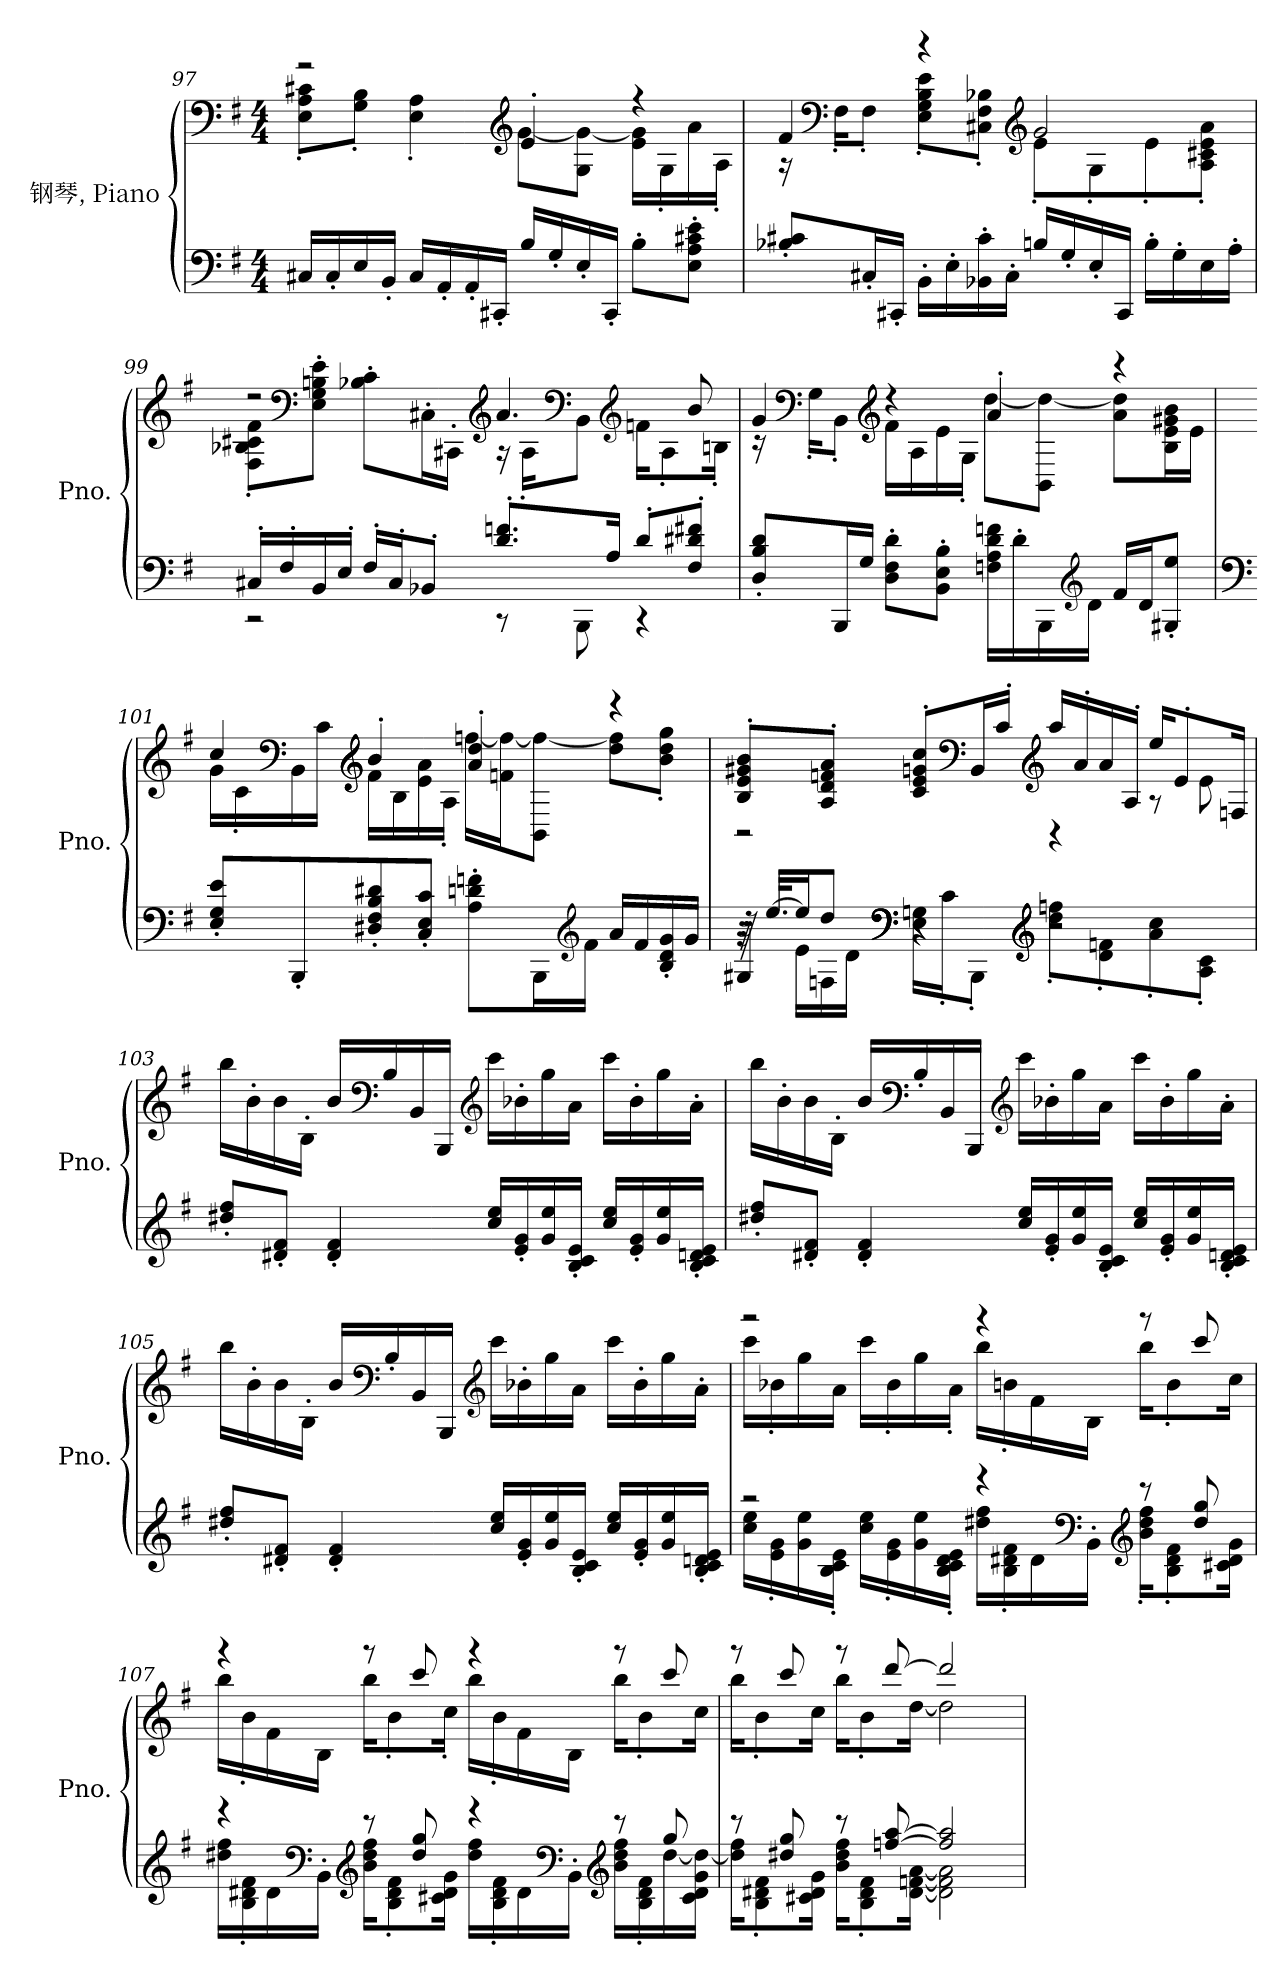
**kern	**kern
*part1	*part1
*staff2	*staff1
*I"钢琴, Piano	*
*I'Pno.	*
*clefF4	*clefF4
*k[f#]	*k[f#]
*M4/4	*M4/4
=97	=97
*	*^
16C#X/LL	2r	8E\' 8A\' 8c#X\'L
16C#'/	.	.
16E/	.	8G\' 8B\'J
16BB'/JJ	.	.
16C#/LL	.	4E\' 4A\'
16AA'/	.	.
16AA'/	.	.
16CC#X'/JJ	.	.
*	*clefG2	*
16B/LL	4e'/	[8g\L
16G'/	.	.
16E'/	.	8G\ 8g\_J
16CC#'/JJ	.	.
8B'\L	4r	16e\ 16g\]LL
.	.	16G'\
8E\' 8A\' 8c#X\' 8e\'J	.	16a\
.	.	16A'\JJ
!!LO:LB:g=z	!!
=98	=98	=98
8B-X/' 8c#X/'L	4f#/	16r
*	*clefF4	*
.	.	16F#'\KL
16C#X'/L	.	8F#'\J
16CC#X'/JJ	.	.
16BB'\LL	4r	8E\' 8G\' 8B\' 8e\'L
16E'\	.	.
16BB-X\' 16c#\'	.	8C#X\' 8F#\' 8B-X\'J
16C#'\JJ	.	.
*	*clefG2	*
16Bn/LL	2g/	8e'\L
16G'/	.	.
16E'/	.	8G'\
16CC#/JJ	.	.
16B'\LL	.	8e'\
16G'\	.	.
16E\	.	8A\' 8c#X\' 8e\' 8a\'J
16A'\JJ	.	.
!!LO:LB:g=z	!!
=99	=99	=99
*^	*	*
16C#X'/LL	2r	2r	8F#\' 8B-X\' 8c#X\' 8f#\'L
16F#'/	.	.	.
*	*	*clefF4	*
16BB/	.	.	8E\' 8G\' 8Bn\' 8e\'J
16E'/JJ	.	.	.
16F#'/LL	.	.	8B-X\' 8c#\'L
16C#'/J	.	.	.
8BB-X'/J	.	.	16C#X'\L
.	.	.	16CC#X'\JJ
*	*	*clefG2	*
8.d/' 8.fn/'L	8r	4.a/	16r
.	.	.	16A'\KL
*	*	*clefF4	*
.	8BBB\	.	8BB\J
16A/Jk	.	.	.
*	*	*clefG2	*
8d'/L	4r	.	16fn\KL
.	.	.	8A'\
8F#/' 8d#X/' 8f#X/'J	.	8b/	.
.	.	.	16Bn'\Jk
*v	*v	*	*
!!LO:LB:g=z	!!
=100	=100	=100
8D/' 8B/' 8d/'L	4g/	16r
*	*clefF4	*
.	.	16G'\KL
16BBB/L	.	8BB'\J
16G/JJ	.	.
*	*clefG2	*
8D\' 8F#\' 8d\'L	4r	16f#\LL
.	.	16A\
8BB\' 8E\' 8B\'J	.	16e\
.	.	16G'\JJ
16Fn\ 16A\ 16d\ 16fn\LL	4a'/	[8dd\L
16d'\	.	.
16BBB\	.	8BB\ 8dd\_J
*clefG2	*	*
16d\JJ	.	.
16f/LL	4r	8a\ 8dd\]L
16d/J	.	.
8G#X/' 8ee/'J	.	16B\ 16e\ 16g#X\ 16b\L
.	.	16e\JJ
=101	=101	=101
*clefF4	*	*
8E/' 8G/' 8e/'L	4cc/	16g\LL
.	.	16c'\
*	*clefF4	*
8BBB'/	.	16BB\
.	.	16c\JJ
*	*clefG2	*
8D#X/' 8F#/' 8B/' 8d#X/'	4b'/	16f#\LL
.	.	16B\
8C/' 8E/' 8c/'J	.	16e\ 16a\
.	.	16A'\JJ
8A\' 8dn\' 8fn\'L	4a/' 4dd/'	[16ffn\LL
.	.	16fn\ 16ff\_J
16BBB\L	.	8BB\ 8ff\_J
*clefG2	*	*
16f\JJ	.	.
16a/LL	4r	8dd\ 8ff\]L
16f/	.	.
16B/' 16d/' 16g/'	.	8b\' 8dd\' 8gg\'J
16g/JJ	.	.
!!LO:PB:g=z	!!
=102	=102	=102
*^	*	*
*	*^	*	*
64r	16r	4G#X'/	8B/' 8e/' 8g#X/' 8b/'L	2r
[32.ee/KLL	.	.	.	.
16ee/J]	16e\LL	.	.	.
8dd/J	16Fn\	.	8A/' 8d/' 8fn/' 8a/'J	.
.	16d\JJ	.	.	.
*clefF4	*	*	*	*
4r	16E\ 16Gn\LL	4r	8c/' 8e/' 8gn/' 8cc/'L	.
.	16c'\J	.	.	.
*	*	*	*clefF4	*
.	8BBB'\J	.	16BB/L	.
.	.	.	16c'/JJ	.
*clefG2	*	*	*clefG2	*
2r	8dd\' 8ffn\'L	2r	16aa/LL	4r
.	.	.	16a'/	.
.	8d\' 8fn\'	.	16a/	.
.	.	.	16A'/JJ	.
.	8a\' 8cc\'	.	16ee/KL	8r
.	.	.	8e'/	.
.	8A\' 8c\'J	.	.	8e\
.	.	.	16Fn/Jk	.
*v	*v	*v	*	*
*	*v	*v
!!LO:LB:g=z
=103	=103
8dd#X/' 8ff#/'L	16bb\LL
.	16b'\
8d#X/' 8f#/'J	16b\
.	16B'\JJ
4d#/' 4f#/'	16b/LL
*	*clefF4
.	16B/
.	16BB/
.	16BBB/JJ
*	*clefG2
16cc/ 16ee/LL	16ccc\LL
16e/' 16g/'	16b-X'\
16g/ 16ee/	16gg\
16B/' 16c/' 16e/'JJ	16a\JJ
16cc/ 16ee/LL	16ccc\LL
16e/' 16g/'	16b-'\
16g/ 16ee/	16gg\
16B/' 16c/' 16dn/' 16e/'JJ	16a'\JJ
=104	=104
8dd#X/' 8ff#/'L	16bb\LL
.	16b'\
8d#X/' 8f#/'J	16b\
.	16B'\JJ
4d#/' 4f#/'	16b/LL
*	*clefF4
.	16B'/
.	16BB/
.	16BBB/JJ
*	*clefG2
16cc/ 16ee/LL	16ccc\LL
16e/' 16g/'	16b-X'\
16g/ 16ee/	16gg\
16B/' 16c/' 16e/'JJ	16a\JJ
16cc/ 16ee/LL	16ccc\LL
16e/' 16g/'	16b-'\
16g/ 16ee/	16gg\
16B/' 16c/' 16dn/' 16e/'JJ	16a'\JJ
!!LO:LB:g=z
=105	=105
8dd#X/' 8ff#/'L	16bb\LL
.	16b'\
8d#X/' 8f#/'J	16b\
.	16B'\JJ
4d#/' 4f#/'	16b/LL
*	*clefF4
.	16B'/
.	16BB/
.	16BBB/JJ
*	*clefG2
16cc/ 16ee/LL	16ccc\LL
16e/' 16g/'	16b-X'\
16g/ 16ee/	16gg\
16B/' 16c/' 16e/'JJ	16a\JJ
16cc/ 16ee/LL	16ccc\LL
16e/' 16g/'	16b-'\
16g/ 16ee/	16gg\
16B/' 16c/' 16dn/' 16e/'JJ	16a'\JJ
!!LO:LB:g=z
=106	=106
*^	*^
2r	16cc\ 16ee\LL	2r	16ccc\LL
.	16e\' 16g\'	.	16b-X'\
.	16g\ 16ee\	.	16gg\
.	16B\' 16c\' 16e\'JJ	.	16a\JJ
.	16cc\ 16ee\LL	.	16ccc\LL
.	16e\' 16g\'	.	16b-'\
.	16g\ 16ee\	.	16gg\
.	16B\' 16c\' 16d\' 16e\'JJ	.	16a'\JJ
4r	16dd#X\ 16ff#\LL	4r	16bb\LL
.	16B\' 16d#X\' 16f#\'	.	16bn'\
.	16d#\	.	16f#\
*clefF4	*	*	*
.	16BB'\JJ	.	16B\JJ
*clefG2	*	*	*
8r	16b\' 16dd#\' 16ff#\'KL	8r	16bb\KL
.	8B\' 8d#\' 8f#\'	.	8b'\
8dd#/ 8gg/	.	8ccc/	.
.	16c#X\ 16d#\ 16g\Jk	.	16cc\Jk
!!LO:LB:g=z	!!
=107	=107	=107	=107
4r	16dd#X\ 16ff#\LL	4r	16bb\LL
.	16B\' 16d#X\' 16f#\'	.	16b'\
.	16d#\	.	16f#\
*clefF4	*	*	*
.	16BB'\JJ	.	16B\JJ
*clefG2	*	*	*
8r	16b\ 16dd#\ 16ff#\KL	8r	16bb\KL
.	8B\' 8d#\' 8f#\'	.	8b'\
8dd#/ 8gg/	.	8ccc/	.
.	16c#X\ 16d#\ 16g\Jk	.	16cc'\Jk
4r	16dd#\ 16ff#\LL	4r	16bb\LL
.	16B\' 16d#\' 16f#\'	.	16b'\
.	16d#\	.	16f#\
*clefF4	*	*	*
.	16BB'\JJ	.	16B\JJ
*clefG2	*	*	*
8r	16b\ 16dd#\ 16ff#\LL	8r	16bb\KL
.	16B\' 16d#\' 16f#\'	.	8b'\
8gg/	[16dd#\	8ccc/	.
.	16c#\ 16d#\ 16g\ 16dd#\_JJ	.	16cc\Jk
=108	=108	=108	=108
8r	16dd#\] 16ff#\KL	8r	16bb\KL
.	8B\' 8d#X\' 8f#\'	.	8b'\
8dd#X/ 8gg/	.	8ccc/	.
.	16c#X\ 16d#\ 16g\Jk	.	16cc\Jk
8r	16b\ 16dd#\ 16ff#\KL	8r	16bb\KL
.	8B\' 8d#\' 8f#\'	.	8b'\
[8ffn/ [8aa/	.	[8ddd/	.
.	[16d#\ [16fn\ [16a\Jk	.	[16dd\Jk
2ff/] 2aa/]	2d#\] 2f\] 2a\]	2ddd/]	2dd\]
*v	*v	*	*
*	*v	*v
=	=
*-	*-
